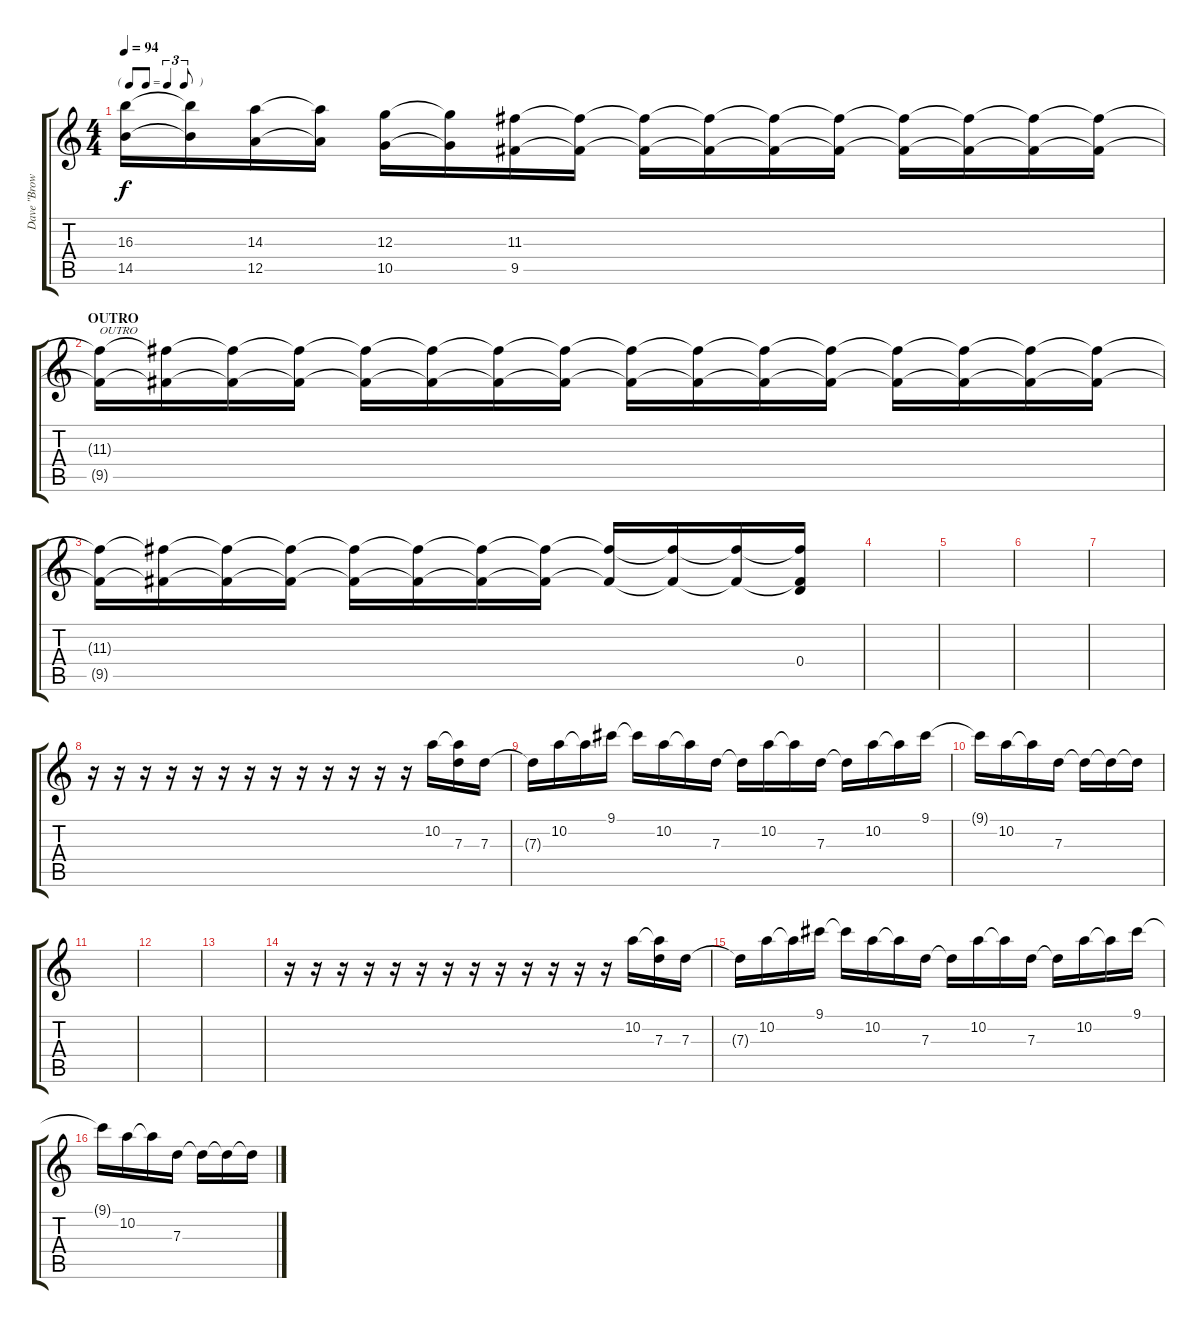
\track ("Dave \"Brown Sound\"            (gtr2)" "Dave \"Brow") {instrument distortionguitar}
\staff {score tabs}
\tuning (E4 B3 G3 D3 A2 D2) {hide}
\ts (4 4)
\tf triplet8th
\tempo 94
\clef g2
\ks c
(16.3 14.5).16{dy f} (16.3{t} 14.5{t}).16 (14.3 12.5).16 (14.3{t} 12.5{t}).16 (12.3 10.5).16 (12.3{t} 10.5{t}).16 (11.3 9.5).16 (11.3{t} 9.5{t}).16 (11.3{t} 9.5{t}).16 (11.3{t} 9.5{t}).16 (11.3{t} 9.5{t}).16 (11.3{t} 9.5{t}).16 (11.3{t} 9.5{t}).16 (11.3{t} 9.5{t}).16 (11.3{t} 9.5{t}).16 (11.3{t} 9.5{t}).16 |
\section ("" "OUTRO")
(11.3{t} 9.5{t}).16{txt "OUTRO" volume 0} (11.3{t} 9.5{t}).16 (11.3{t} 9.5{t}).16 (11.3{t} 9.5{t}).16 (11.3{t} 9.5{t}).16 (11.3{t} 9.5{t}).16 (11.3{t} 9.5{t}).16 (11.3{t} 9.5{t}).16 (11.3{t} 9.5{t}).16 (11.3{t} 9.5{t}).16 (11.3{t} 9.5{t}).16 (11.3{t} 9.5{t}).16 (11.3{t} 9.5{t}).16 (11.3{t} 9.5{t}).16 (11.3{t} 9.5{t}).16 (11.3{t} 9.5{t}).16 |
(11.3{t} 9.5{t}).16 (11.3{t} 9.5{t}).16 (11.3{t} 9.5{t}).16 (11.3{t} 9.5{t}).16 (11.3{t} 9.5{t}).16 (11.3{t} 9.5{t}).16 (11.3{t} 9.5{t}).16 (11.3{t} 9.5{t}).16 (11.3{t} 9.5{t}).16 (11.3{t} 9.5{t}).16 (11.3{t} 9.5{t}).16 (11.3{t} 0.4 9.5{t}).16 |
|
|
|
|
r.16 r.16 r.16 r.16 r.16 r.16 r.16 r.16 r.16 r.16 r.16 r.16 r.16 10.2.16{volume 7} (10.2{t} 7.3).16 7.3.16 |
7.3{t}.16 10.2.16 10.2{t}.16 9.1.16 9.1{t}.16 10.2.16 10.2{t}.16 7.3.16 7.3{t}.16 10.2.16 10.2{t}.16 7.3.16 7.3{t}.16 10.2.16 10.2{t}.16 9.1.16 |
9.1{t}.16 10.2.16 10.2{t}.16 7.3.16 7.3{t}.16 7.3{t}.16 7.3{t}.16 |
|
|
|
r.16 r.16 r.16 r.16 r.16 r.16 r.16 r.16 r.16 r.16 r.16 r.16 r.16 10.2.16{volume 7} (10.2{t} 7.3).16 7.3.16 |
7.3{t}.16 10.2.16 10.2{t}.16 9.1.16 9.1{t}.16 10.2.16 10.2{t}.16 7.3.16 7.3{t}.16 10.2.16 10.2{t}.16 7.3.16 7.3{t}.16 10.2.16 10.2{t}.16 9.1.16 |
9.1{t}.16 10.2.16 10.2{t}.16 7.3.16 7.3{t}.16 7.3{t}.16 7.3{t}.16
